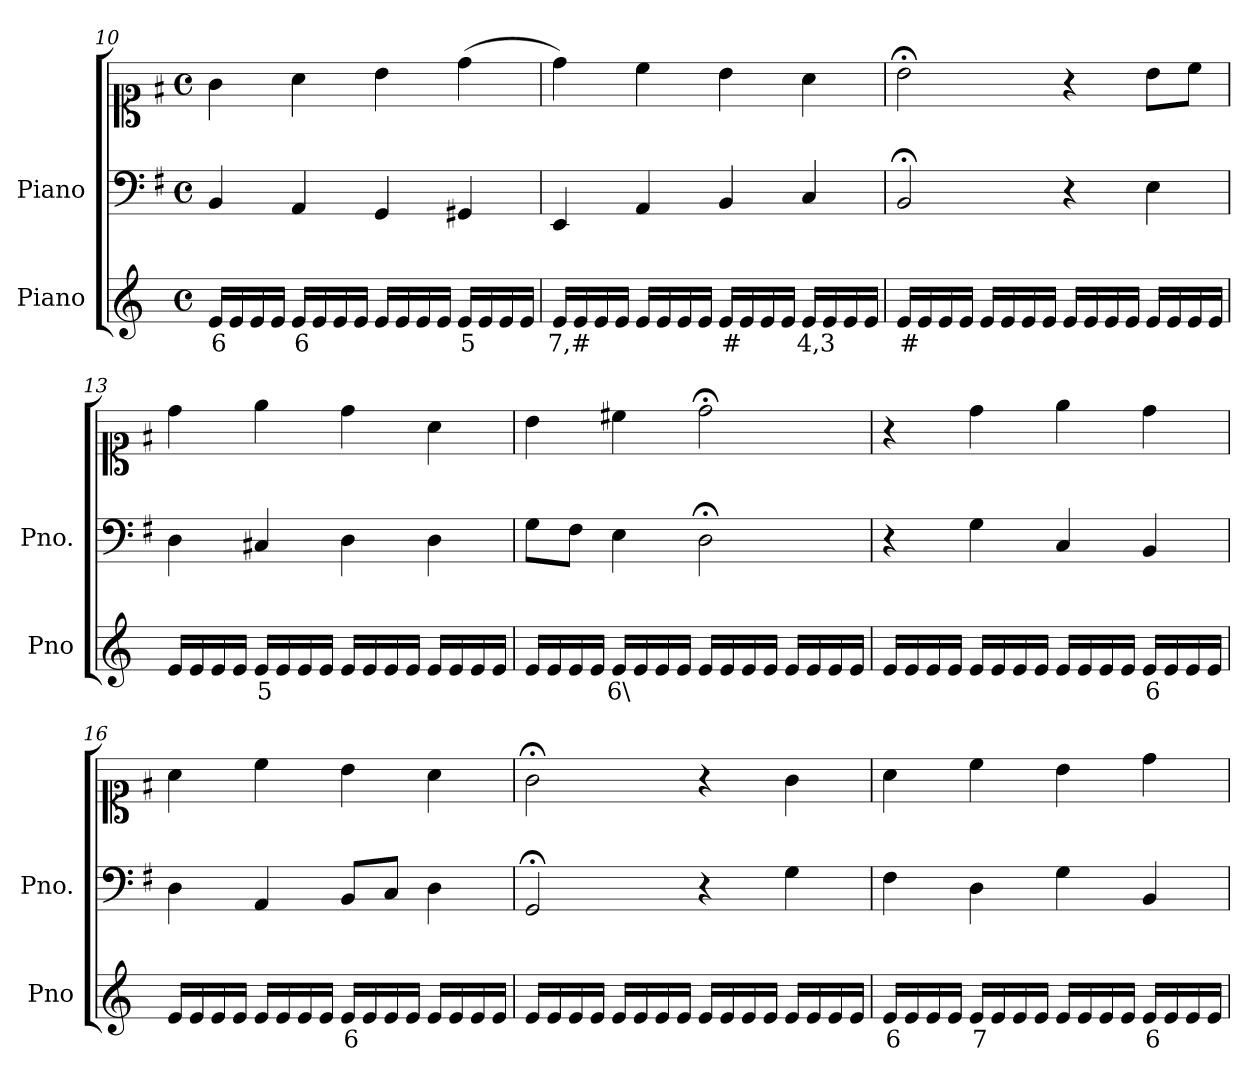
**kern	**text	**kern	**kern
*part2	*part2	*part1	*part1
*staff3	*staff3	*staff2	*staff1
*I"Piano	*	*I"Piano	*
*I'Pno	*	*I'Pno.	*
*clefG2	*	*clefF4	*clefC1
*k[]	*	*k[f#]	*k[f#]
*M4/4	*	*M4/4	*M4/4
*met(c)	*	*met(c)	*met(c)
=10	=10	=10	=10
!	!LO:LY:b	!	!
16e/LL	6	4BB/	4g\
16e/	.	.	.
16e/	.	.	.
16e/JJ	.	.	.
!	!LO:LY:b	!	!
16e/LL	6	4AA/	4a\
16e/	.	.	.
16e/	.	.	.
16e/JJ	.	.	.
16e/LL	.	4GG/	4b\
16e/	.	.	.
16e/	.	.	.
16e/JJ	.	.	.
!	!LO:LY:b	!	!
16e/LL	5	4GG#X/	(>4dd\
16e/	.	.	.
16e/	.	.	.
16e/JJ	.	.	.
=11	=11	=11	=11
!	!LO:LY:b	!	!
16e/LL	7,#	4EE/	4dd\)
16e/	.	.	.
16e/	.	.	.
16e/JJ	.	.	.
16e/LL	.	4AA/	4cc\
16e/	.	.	.
16e/	.	.	.
16e/JJ	.	.	.
!	!LO:LY:b	!	!
16e/LL	#	4BB/	4b\
16e/	.	.	.
16e/	.	.	.
16e/JJ	.	.	.
!	!LO:LY:b	!	!
16e/LL	4,3	4C/	4a\
16e/	.	.	.
16e/	.	.	.
16e/JJ	.	.	.
=12	=12	=12	=12
!	!LO:LY:b	!	!
16e/LL	#	2BB;</	2b;<\
16e/	.	.	.
16e/	.	.	.
16e/JJ	.	.	.
16e/LL	.	.	.
16e/	.	.	.
16e/	.	.	.
16e/JJ	.	.	.
16e/LL	.	4r	4r
16e/	.	.	.
16e/	.	.	.
16e/JJ	.	.	.
16e/LL	.	4E\	8b\L
16e/	.	.	.
16e/	.	.	8cc\J
16e/JJ	.	.	.
=13	=13	=13	=13
16e/LL	.	4D\	4dd\
16e/	.	.	.
16e/	.	.	.
16e/JJ	.	.	.
!	!LO:LY:b	!	!
16e/LL	5	4C#X/	4ee\
16e/	.	.	.
16e/	.	.	.
16e/JJ	.	.	.
16e/LL	.	4D\	4dd\
16e/	.	.	.
16e/	.	.	.
16e/JJ	.	.	.
16e/LL	.	4D\	4a\
16e/	.	.	.
16e/	.	.	.
16e/JJ	.	.	.
=14	=14	=14	=14
16e/LL	.	8G\L	4b\
16e/	.	.	.
!	!LO:LY:b	!	!
16e/	_	8F#\J	.
16e/JJ	.	.	.
!	!LO:LY:b	!	!
16e/LL	6\	4E\	4cc#X\
16e/	.	.	.
16e/	.	.	.
16e/JJ	.	.	.
16e/LL	.	2D;<\	2dd;<\
16e/	.	.	.
16e/	.	.	.
16e/JJ	.	.	.
16e/LL	.	.	.
16e/	.	.	.
16e/	.	.	.
16e/JJ	.	.	.
=15	=15	=15	=15
16e/LL	.	4r	4r
16e/	.	.	.
16e/	.	.	.
16e/JJ	.	.	.
16e/LL	.	4G\	4dd\
16e/	.	.	.
16e/	.	.	.
16e/JJ	.	.	.
16e/LL	.	4C/	4ee\
16e/	.	.	.
16e/	.	.	.
16e/JJ	.	.	.
!	!LO:LY:b	!	!
16e/LL	6	4BB/	4dd\
16e/	.	.	.
16e/	.	.	.
16e/JJ	.	.	.
=16	=16	=16	=16
16e/LL	.	4D\	4a\
16e/	.	.	.
16e/	.	.	.
16e/JJ	.	.	.
16e/LL	.	4AA/	4cc\
16e/	.	.	.
16e/	.	.	.
16e/JJ	.	.	.
!	!LO:LY:b	!	!
16e/LL	6	8BB/L	4b\
16e/	.	.	.
!	!LO:LY:b	!	!
16e/	_	8C/J	.
16e/JJ	.	.	.
16e/LL	.	4D\	4a\
16e/	.	.	.
16e/	.	.	.
16e/JJ	.	.	.
=17	=17	=17	=17
16e/LL	.	2GG;</	2g;<\
16e/	.	.	.
16e/	.	.	.
16e/JJ	.	.	.
16e/LL	.	.	.
16e/	.	.	.
16e/	.	.	.
16e/JJ	.	.	.
16e/LL	.	4r	4r
16e/	.	.	.
16e/	.	.	.
16e/JJ	.	.	.
16e/LL	.	4G\	4g\
16e/	.	.	.
16e/	.	.	.
16e/JJ	.	.	.
=18	=18	=18	=18
!	!LO:LY:b	!	!
16e/LL	6	4F#\	4a\
16e/	.	.	.
16e/	.	.	.
16e/JJ	.	.	.
!	!LO:LY:b	!	!
16e/LL	7	4D\	4cc\
16e/	.	.	.
16e/	.	.	.
16e/JJ	.	.	.
16e/LL	.	4G\	4b\
16e/	.	.	.
16e/	.	.	.
16e/JJ	.	.	.
!	!LO:LY:b	!	!
16e/LL	6	4BB/	4dd\
16e/	.	.	.
16e/	.	.	.
16e/JJ	.	.	.
=	=	=	=
*-	*-	*-	*-
